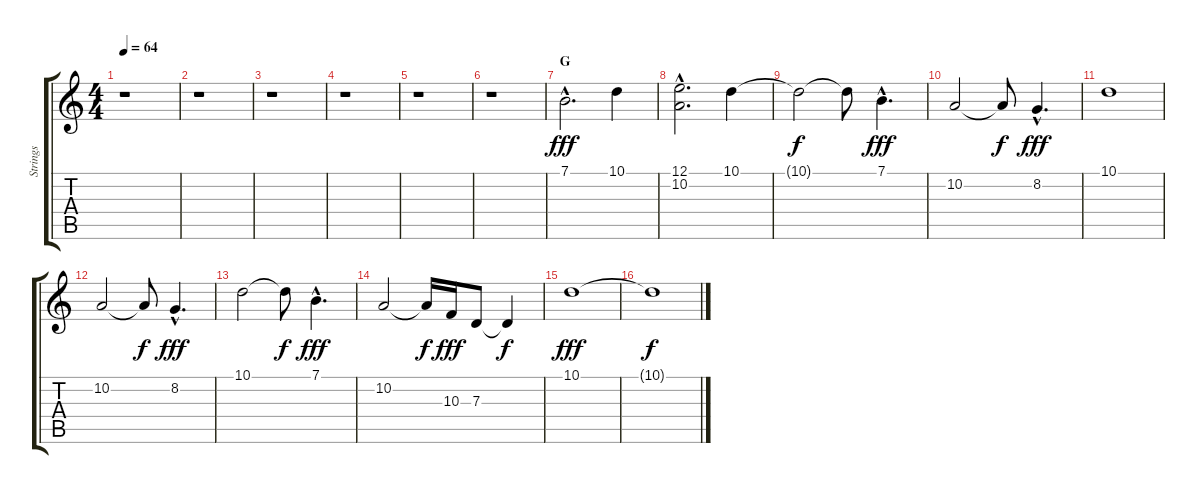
\track ("Strings" "Strings") {instrument stringensemble1}
\staff {score tabs}
\tuning (E4 B3 G3 D3 A2 E2) {hide}
\ts (4 4)
\tempo 64
\clef g2
\ks c
r.1{dy fff} |
r.1 |
r.1 |
r.1 |
r.1 |
r.1 |
\section ("" "G")
7.1{hac}.2{d} 10.1.4 |
(12.1{hac} 10.2{hac}).2{d} 10.1.4 |
10.1{t}.2{dy f} 10.1{t}.8 7.1{hac}.4{d dy fff} |
10.2.2 10.2{t}.8{dy f} 8.2{hac}.4{d dy fff} |
10.1.1 |
10.2.2 10.2{t}.8{dy f} 8.2{hac}.4{d dy fff} |
10.1.2 10.1{t}.8{dy f} 7.1{hac}.4{d dy fff} |
10.2.2 10.2{t}.16{dy f} 10.3.16{dy fff} 7.3.8 7.3{t}.4{dy f} |
10.1.1{dy fff} |
10.1{t}.1{dy f}
